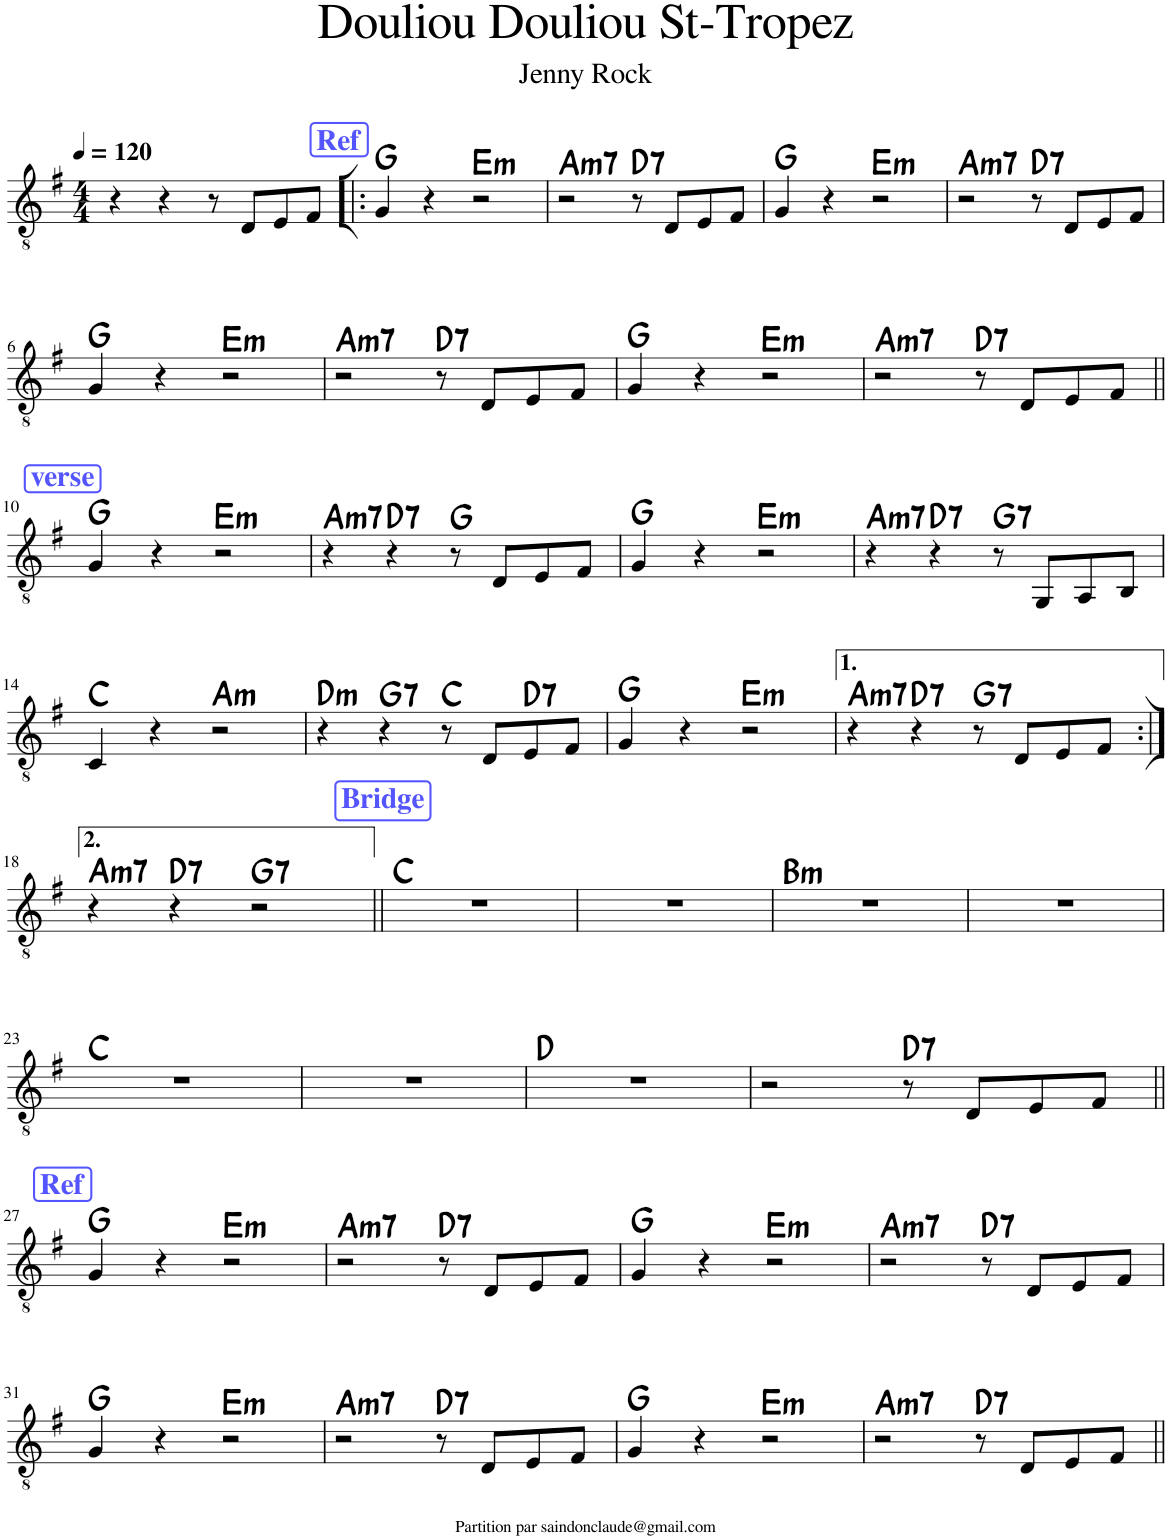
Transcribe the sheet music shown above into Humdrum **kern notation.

**kern	**harte
*part1	*part1
*staff1	*
*I"Classical Guitar	*
*I'Guit.	*
*clefGv2	*
*k[f#]	*
*M4/4	*
*MM120	*
=1	=1
4r	.
4r	.
8r	.
8D/L	.
8E/	.
8F#/J	.
!!LO:REH:place=s1:a:B:cj:color=#5555FF:fs=14:t=Ref
=2!|:	=2!|:
4G/	G:maj
4r	.
!	!LO:H:kt=m
2r	E:min
=3	=3
!	!LO:H:kt=m7
2r	A:min7
!	!LO:H:kt=7
8r	D:7
8D/L	.
8E/	.
8F#/J	.
=4	=4
4G/	G:maj
4r	.
!	!LO:H:kt=m
2r	E:min
=5	=5
!	!LO:H:kt=m7
2r	A:min7
!	!LO:H:kt=7
8r	D:7
8D/L	.
8E/	.
8F#/J	.
!!LO:LB:g=z
=6	=6
4G/	G:maj
4r	.
!	!LO:H:kt=m
2r	E:min
=7	=7
!	!LO:H:kt=m7
2r	A:min7
!	!LO:H:kt=7
8r	D:7
8D/L	.
8E/	.
8F#/J	.
=8	=8
4G/	G:maj
4r	.
!	!LO:H:kt=m
2r	E:min
=9	=9
!	!LO:H:kt=m7
2r	A:min7
!	!LO:H:kt=7
8r	D:7
8D/L	.
8E/	.
8F#/J	.
!!LO:LB:g=z
!!LO:REH:place=s1:a:B:cj:color=#5555FF:fs=14:t=verse
=10||	=10||
4G/	G:maj
4r	.
!	!LO:H:kt=m
2r	E:min
=11	=11
!	!LO:H:kt=m7
4r	A:min7
!	!LO:H:kt=7
4r	D:7
8r	G:maj
8D/L	.
8E/	.
8F#/J	.
=12	=12
4G/	G:maj
4r	.
!	!LO:H:kt=m
2r	E:min
=13	=13
!	!LO:H:kt=m7
4r	A:min7
!	!LO:H:kt=7
4r	D:7
!	!LO:H:kt=7
8r	G:7
8GG/L	.
8AA/	.
8BB/J	.
!!LO:LB:g=z
=14	=14
4C/	C:maj
4r	.
!	!LO:H:kt=m
2r	A:min
=15	=15
!	!LO:H:kt=m
4r	D:min
!	!LO:H:kt=7
4r	G:7
8r	C:maj
8D/L	.
!	!LO:H:kt=7
8E/	D:7
8F#/J	.
=16	=16
4G/	G:maj
4r	.
!	!LO:H:kt=m
2r	E:min
=17	=17
!	!LO:H:kt=m7
4r	A:min7
!	!LO:H:kt=7
4r	D:7
!	!LO:H:kt=7
8r	G:7
8D/L	.
8E/	.
8F#/J	.
!!LO:LB:g=z
=18:|!	=18:|!
!	!LO:H:kt=m7
4r	A:min7
!	!LO:H:kt=7
4r	D:7
!	!LO:H:kt=7
2r	G:7
!!LO:REH:place=s1:a:B:cj:color=#5555FF:fs=14:t=Bridge
=19||	=19||
1r	C:maj
=20	=20
1r	.
=21	=21
!	!LO:H:kt=m
1r	B:min
=22	=22
1r	.
!!LO:LB:g=z
=23	=23
1r	C:maj
=24	=24
1r	.
=25	=25
1r	D:maj
=26	=26
2r	.
!	!LO:H:kt=7
8r	D:7
8D/L	.
8E/	.
8F#/J	.
!!LO:LB:g=z
!!LO:REH:place=s1:a:B:cj:color=#5555FF:fs=14:t=Ref
=27||	=27||
4G/	G:maj
4r	.
!	!LO:H:kt=m
2r	E:min
=28	=28
!	!LO:H:kt=m7
2r	A:min7
!	!LO:H:kt=7
8r	D:7
8D/L	.
8E/	.
8F#/J	.
=29	=29
4G/	G:maj
4r	.
!	!LO:H:kt=m
2r	E:min
=30	=30
!	!LO:H:kt=m7
2r	A:min7
!	!LO:H:kt=7
8r	D:7
8D/L	.
8E/	.
8F#/J	.
!!LO:LB:g=z
=31	=31
4G/	G:maj
4r	.
!	!LO:H:kt=m
2r	E:min
=32	=32
!	!LO:H:kt=m7
2r	A:min7
!	!LO:H:kt=7
8r	D:7
8D/L	.
8E/	.
8F#/J	.
=33	=33
4G/	G:maj
4r	.
!	!LO:H:kt=m
2r	E:min
=34	=34
!	!LO:H:kt=m7
2r	A:min7
!	!LO:H:kt=7
8r	D:7
8D/L	.
8E/	.
8F#/J	.
=||	=||
*-	*-
